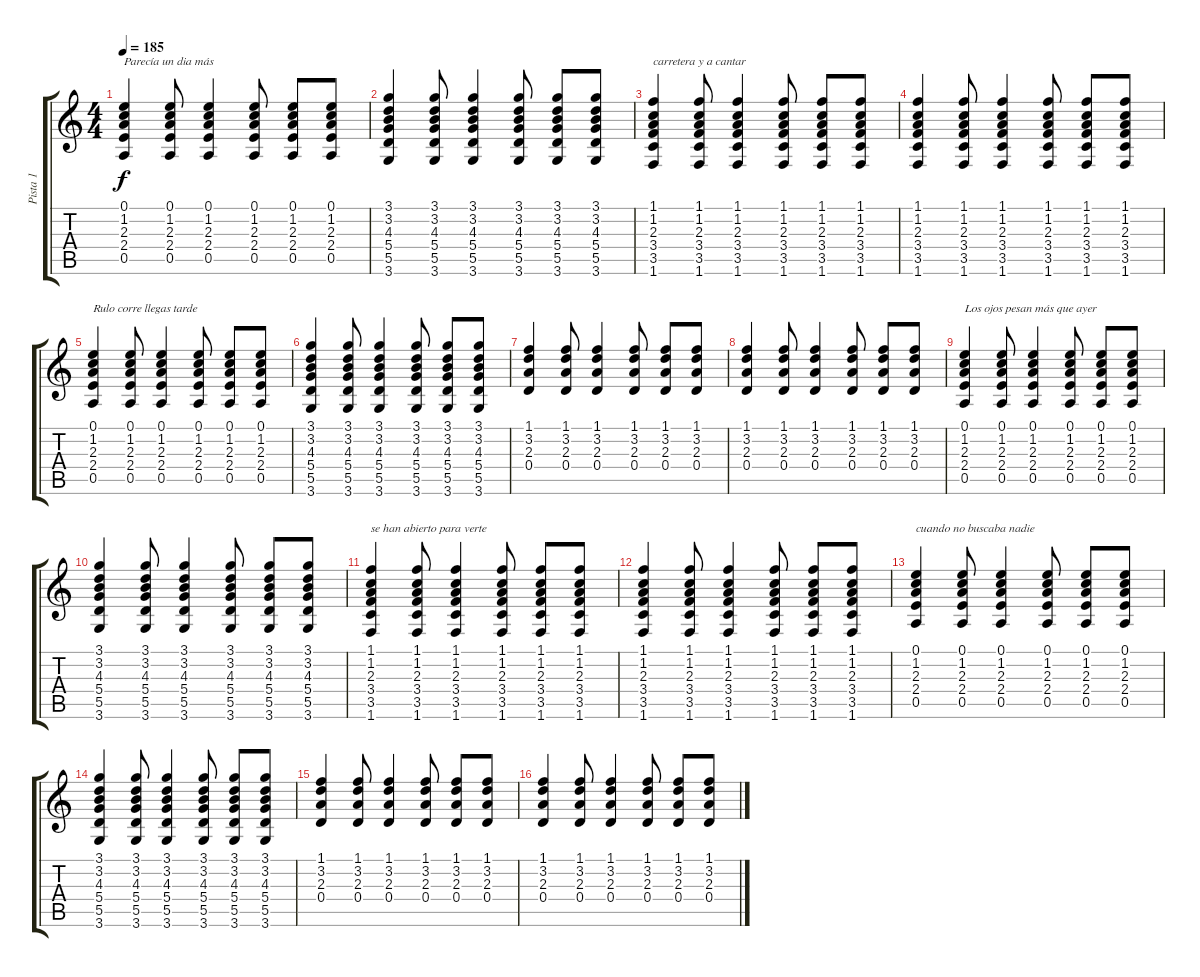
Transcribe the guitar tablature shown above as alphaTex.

\track ("Pista 1" "Pista 1") {instrument acousticguitarsteel}
\staff {score tabs}
\tuning (E4 B3 G3 D3 A2 E2) {hide}
\ts (4 4)
\tempo 185
\clef g2
\ks c
(0.1 1.2 2.3 2.4 0.5).4{txt "Parecía un dia más" dy f} (0.1 1.2 2.3 2.4 0.5).8 (0.1 1.2 2.3 2.4 0.5).4 (0.1 1.2 2.3 2.4 0.5).8 (0.1 1.2 2.3 2.4 0.5).8 (0.1 1.2 2.3 2.4 0.5).8 |
(3.1 3.2 4.3 5.4 5.5 3.6).4 (3.1 3.2 4.3 5.4 5.5 3.6).8 (3.1 3.2 4.3 5.4 5.5 3.6).4 (3.1 3.2 4.3 5.4 5.5 3.6).8 (3.1 3.2 4.3 5.4 5.5 3.6).8 (3.1 3.2 4.3 5.4 5.5 3.6).8 |
(1.1 1.2 2.3 3.4 3.5 1.6).4{txt "carretera y a cantar"} (1.1 1.2 2.3 3.4 3.5 1.6).8 (1.1 1.2 2.3 3.4 3.5 1.6).4 (1.1 1.2 2.3 3.4 3.5 1.6).8 (1.1 1.2 2.3 3.4 3.5 1.6).8 (1.1 1.2 2.3 3.4 3.5 1.6).8 |
(1.1 1.2 2.3 3.4 3.5 1.6).4 (1.1 1.2 2.3 3.4 3.5 1.6).8 (1.1 1.2 2.3 3.4 3.5 1.6).4 (1.1 1.2 2.3 3.4 3.5 1.6).8 (1.1 1.2 2.3 3.4 3.5 1.6).8 (1.1 1.2 2.3 3.4 3.5 1.6).8 |
(0.1 1.2 2.3 2.4 0.5).4{txt "Rulo corre llegas tarde"} (0.1 1.2 2.3 2.4 0.5).8 (0.1 1.2 2.3 2.4 0.5).4 (0.1 1.2 2.3 2.4 0.5).8 (0.1 1.2 2.3 2.4 0.5).8 (0.1 1.2 2.3 2.4 0.5).8 |
(3.1 3.2 4.3 5.4 5.5 3.6).4 (3.1 3.2 4.3 5.4 5.5 3.6).8 (3.1 3.2 4.3 5.4 5.5 3.6).4 (3.1 3.2 4.3 5.4 5.5 3.6).8 (3.1 3.2 4.3 5.4 5.5 3.6).8 (3.1 3.2 4.3 5.4 5.5 3.6).8 |
(1.1 3.2 2.3 0.4).4 (1.1 3.2 2.3 0.4).8 (1.1 3.2 2.3 0.4).4 (1.1 3.2 2.3 0.4).8 (1.1 3.2 2.3 0.4).8 (1.1 3.2 2.3 0.4).8 |
(1.1 3.2 2.3 0.4).4 (1.1 3.2 2.3 0.4).8 (1.1 3.2 2.3 0.4).4 (1.1 3.2 2.3 0.4).8 (1.1 3.2 2.3 0.4).8 (1.1 3.2 2.3 0.4).8 |
(0.1 1.2 2.3 2.4 0.5).4{txt "Los ojos pesan más que ayer"} (0.1 1.2 2.3 2.4 0.5).8 (0.1 1.2 2.3 2.4 0.5).4 (0.1 1.2 2.3 2.4 0.5).8 (0.1 1.2 2.3 2.4 0.5).8 (0.1 1.2 2.3 2.4 0.5).8 |
(3.1 3.2 4.3 5.4 5.5 3.6).4 (3.1 3.2 4.3 5.4 5.5 3.6).8 (3.1 3.2 4.3 5.4 5.5 3.6).4 (3.1 3.2 4.3 5.4 5.5 3.6).8 (3.1 3.2 4.3 5.4 5.5 3.6).8 (3.1 3.2 4.3 5.4 5.5 3.6).8 |
(1.1 1.2 2.3 3.4 3.5 1.6).4{txt "se han abierto para verte"} (1.1 1.2 2.3 3.4 3.5 1.6).8 (1.1 1.2 2.3 3.4 3.5 1.6).4 (1.1 1.2 2.3 3.4 3.5 1.6).8 (1.1 1.2 2.3 3.4 3.5 1.6).8 (1.1 1.2 2.3 3.4 3.5 1.6).8 |
(1.1 1.2 2.3 3.4 3.5 1.6).4 (1.1 1.2 2.3 3.4 3.5 1.6).8 (1.1 1.2 2.3 3.4 3.5 1.6).4 (1.1 1.2 2.3 3.4 3.5 1.6).8 (1.1 1.2 2.3 3.4 3.5 1.6).8 (1.1 1.2 2.3 3.4 3.5 1.6).8 |
(0.1 1.2 2.3 2.4 0.5).4{txt "cuando no buscaba nadie"} (0.1 1.2 2.3 2.4 0.5).8 (0.1 1.2 2.3 2.4 0.5).4 (0.1 1.2 2.3 2.4 0.5).8 (0.1 1.2 2.3 2.4 0.5).8 (0.1 1.2 2.3 2.4 0.5).8 |
(3.1 3.2 4.3 5.4 5.5 3.6).4 (3.1 3.2 4.3 5.4 5.5 3.6).8 (3.1 3.2 4.3 5.4 5.5 3.6).4 (3.1 3.2 4.3 5.4 5.5 3.6).8 (3.1 3.2 4.3 5.4 5.5 3.6).8 (3.1 3.2 4.3 5.4 5.5 3.6).8 |
(1.1 3.2 2.3 0.4).4 (1.1 3.2 2.3 0.4).8 (1.1 3.2 2.3 0.4).4 (1.1 3.2 2.3 0.4).8 (1.1 3.2 2.3 0.4).8 (1.1 3.2 2.3 0.4).8 |
(1.1 3.2 2.3 0.4).4 (1.1 3.2 2.3 0.4).8 (1.1 3.2 2.3 0.4).4 (1.1 3.2 2.3 0.4).8 (1.1 3.2 2.3 0.4).8 (1.1 3.2 2.3 0.4).8
